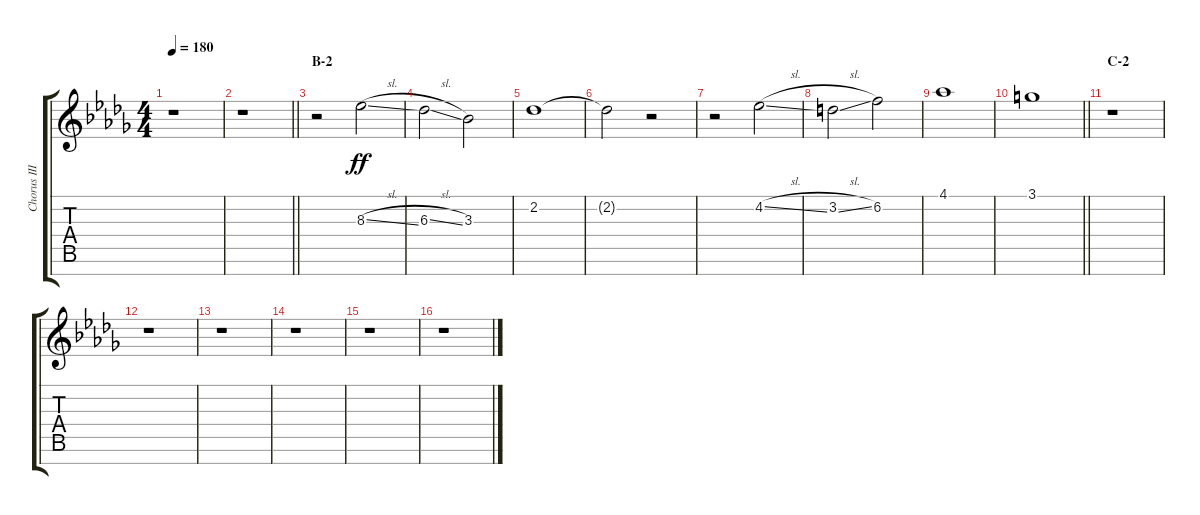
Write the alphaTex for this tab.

\track ("Chorus III" "Chorus III") {instrument voiceoohs}
\staff {score tabs}
\tuning (E5 B4 G4 D4 A3 E3 B2) {hide}
\ts (4 4)
\tempo 180
\clef g2
\ks db
r.1{dy ff} |
\barLineRight lightlight
r.1 |
\section ("" "B-2")
r.2 8.3{sl}.2 |
6.3{sl}.2 3.3.2 |
2.2.1 |
2.2{t}.2 r.2 |
r.2 4.2{sl}.2 |
3.2{sl}.2 6.2.2 |
4.1.1 |
\barLineRight lightlight
3.1.1 |
\section ("" "C-2")
r.1 |
r.1 |
r.1 |
r.1 |
r.1 |
r.1
